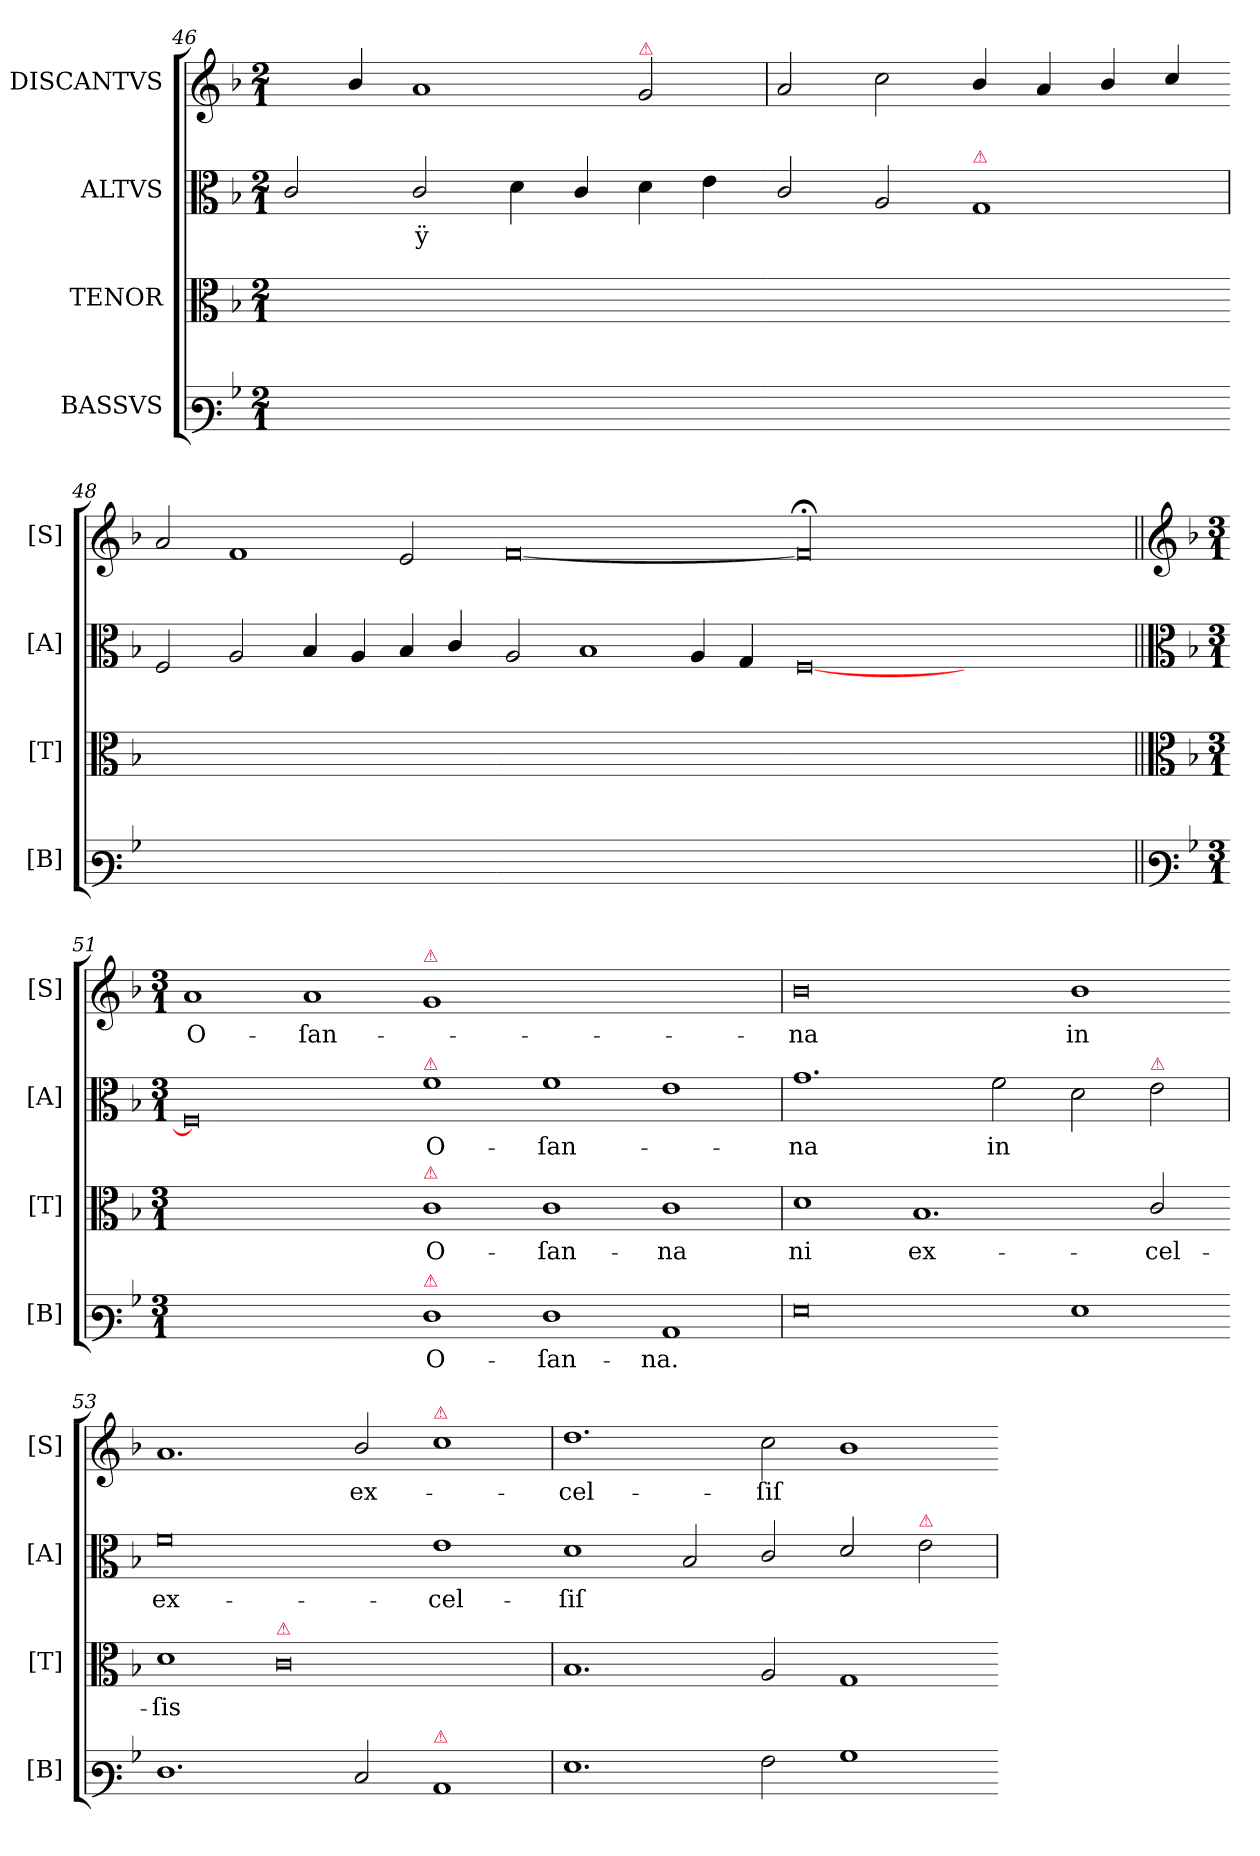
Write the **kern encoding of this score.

**kern	**text	**kern	**text	**kern	**text	**kern	**text
*part4	*part4	*part3	*part3	*part2	*part2	*part1	*part1
*staff4	*staff4	*staff3	*staff3	*staff2	*staff2	*staff1	*staff1
*I"BASSVS	*	*I"TENOR	*	*I"ALTVS	*	*I"DISCANTVS	*
*I'[B]	*	*I'[T]	*	*I'[A]	*	*I'[S]	*
*clefF3	*	*clefC3	*	*clefC3	*	*clefG2	*
*k[b-]	*	*k[b-]	*	*k[b-]	*	*k[b-]	*
*M2/1	*	*M2/1	*	*M2/1	*	*M2/1	*
=46	=46	=46	=46	=46	=46	=46	=46
0ryy	.	0ryy	.	2c/	.	4ryy	.
.	.	.	.	.	.	4b-/	.
.	.	.	.	2c/	ÿ	1a	.
.	.	.	.	4d\	.	.	.
.	.	.	.	4c/	.	.	.
!	!	!	!	!	!	!LO:TX:a:color=crimson:t=⚠	!
.	.	.	.	4d\	.	2g/	.
.	.	.	.	4e\	.	.	.
=47-	=47	=47-	=47	=47-	=47	=47	=47
0ryy	.	0ryy	.	2c/	.	2a/	.
.	.	.	.	2A/	.	2cc\	.
!	!	!	!	!LO:TX:a:color=crimson:t=⚠	!	!	!
.	.	.	.	1G	.	4b-/	.
.	.	.	.	.	.	4a/	.
.	.	.	.	.	.	4b-/	.
.	.	.	.	.	.	4cc/	.
=48-	=48-	=48-	=48-	=48	=48-	=48-	=48-
0ryy	.	0ryy	.	2F/	.	2a/	.
.	.	.	.	2A/	.	1f	.
.	.	.	.	4B-/	.	.	.
.	.	.	.	4A/	.	.	.
.	.	.	.	4B-/	.	2e/	.
.	.	.	.	4c/	.	.	.
=49-	=49-	=49-	=49-	=49-	=49-	=49-	=49-
0ryy	.	0ryy	.	2A/	.	[0f/	.
.	.	.	.	1B-	.	.	.
.	.	.	.	4A/	.	.	.
.	.	.	.	4G/	.	.	.
=50-	=50-	=50-	=50-	=50-	=50-	=50-	=50-
0ryy	.	0ryy	.	[0F/	.	00f;</]	.
0ryy	.	0ryy	.	0ryy	.	.	.
=51||	=51||	=51||	=51||	=51||	=51||	=51||	=51||
*clefF3	*	*clefC3	*	*clefC3	*	*clefG2	*
*k[b-]	*	*k[b-]	*	*k[b-]	*	*k[b-]	*
*M3/1	*	*M3/1	*	*M3/1	*	*M3/1	*
0ryy	.	0ryy	.	0F/]	.	1a/	O-
.	.	.	.	.	.	1a/	-ſan-
!	!	!	!	!	!	!LO:TX:a:color=crimson:t=⚠	!
!	!	!	!	!LO:TX:a:color=crimson:t=⚠	!	!	!
!	!	!LO:TX:a:color=crimson:t=⚠	!	!	!	!	!
!LO:TX:a:color=crimson:t=⚠	!	!	!	!	!	!	!
1F\	O-	1c\	O-	1f\	O-	1g/	.
1F\	-ſan-	1c\	-ſan-	1f\	-ſan-	0ryy	.
1C/	-na.	1c\	-na	1e\	.	.	.
=52	=52	=52	=52	=52	=52	=52	=52
0G	.	1d\	ni	1.g\	-na	0b-	-na
.	.	1.B-/	ex-	.	.	.	.
.	.	.	.	2f\	in	.	.
1G\	.	.	.	2d\	.	1b-/	in
!	!	!	!	!LO:TX:a:color=crimson:t=⚠	!	!	!
.	.	2c/	-cel-	2e\	.	.	.
=53-	=53-	=53-	=53-	=53	=53-	=53-	=53-
1.F\	.	1d\	-ſis	0f	ex-	1.a/	.
!	!	!LO:TX:a:color=crimson:t=⚠	!	!	!	!	!
.	.	0c	.	.	.	.	.
2E/	.	.	.	.	.	2b-/	ex-
!	!	!	!	!	!	!LO:TX:a:color=crimson:t=⚠	!
!LO:TX:a:color=crimson:t=⚠	!	!	!	!	!	!	!
1C/	.	.	.	1e\	-cel-	1cc\	.
=54	=54	=54	=54	=54-	=54	=54	=54
1.G\	.	1.B-/	.	1d\	-ſiſ	1.dd\	-cel-
.	.	.	.	2B-/	.	.	.
2A\	.	2A/	.	2c/	.	2cc\	-ſiſ
1B-\	.	1G/	.	2d/	.	1b-\	.
!	!	!	!	!LO:TX:a:color=crimson:t=⚠	!	!	!
.	.	.	.	2e\	.	.	.
=-	=-	=-	=-	=	=-	=-	=-
*-	*-	*-	*-	*-	*-	*-	*-
